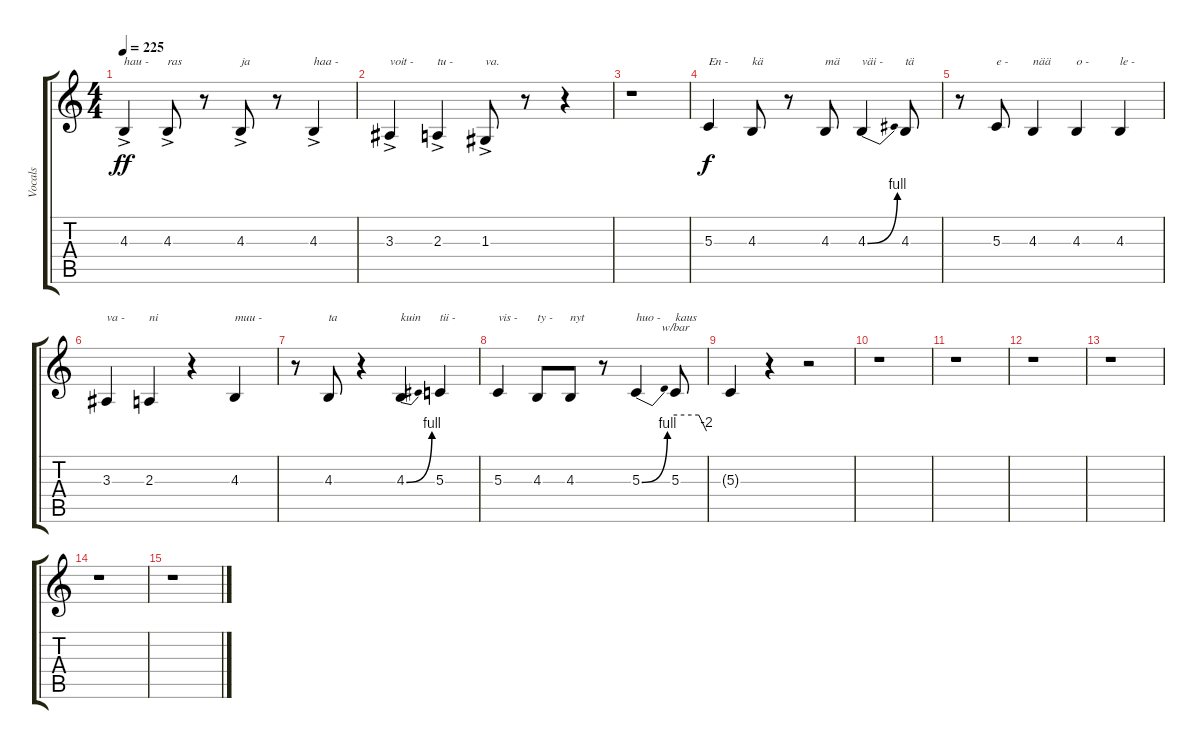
\track ("Vocals" "Vocals") {instrument lead8bassandlead}
\staff {score tabs}
\tuning (E4 B3 G3 D3 A2 E2) {hide}
\ts (4 4)
\tempo 225
\clef g2
\ks c
4.3{ac}.4{txt "hau -" dy ff} 4.3{ac}.8{txt "ras"} r.8 4.3{ac}.8{txt "ja"} r.8 4.3{ac}.4{txt "haa -"} |
3.3{ac}.4{txt "voit -"} 2.3{ac}.4{txt "tu -"} 1.3{ac}.8{txt "va."} r.8 r.4 |
r.1 |
5.3.4{txt "En -" dy f} 4.3.8{txt "kä"} r.8 4.3.8{txt "mä"} 4.3{be (bend 0 0 60 4)}.4{txt "väi -"} 4.3.8{txt "tä"} |
r.8 5.3.8{txt "e -"} 4.3.4{txt "nää"} 4.3.4{txt "o -"} 4.3.4{txt "le -"} |
3.3.4{txt "va -"} 2.3.4{txt "ni"} r.4 4.3.4{txt "muu -"} |
r.8 4.3.8{txt "ta"} r.4 4.3{be (bend 0 0 60 4)}.4{txt "kuin"} 5.3.4{txt "tii -"} |
5.3.4{txt "vis -"} 4.3.8{txt "ty -"} 4.3.8{txt "nyt"} r.8 5.3{be (bend 0 0 60 4)}.4{txt "huo -"} 5.3.8{tbe (custom default 0 0 45 0 60 -8) txt "kaus"} |
5.3{t}.4 r.4 r.2 |
r.1 |
r.1 |
r.1 |
r.1 |
r.1 |
r.1
